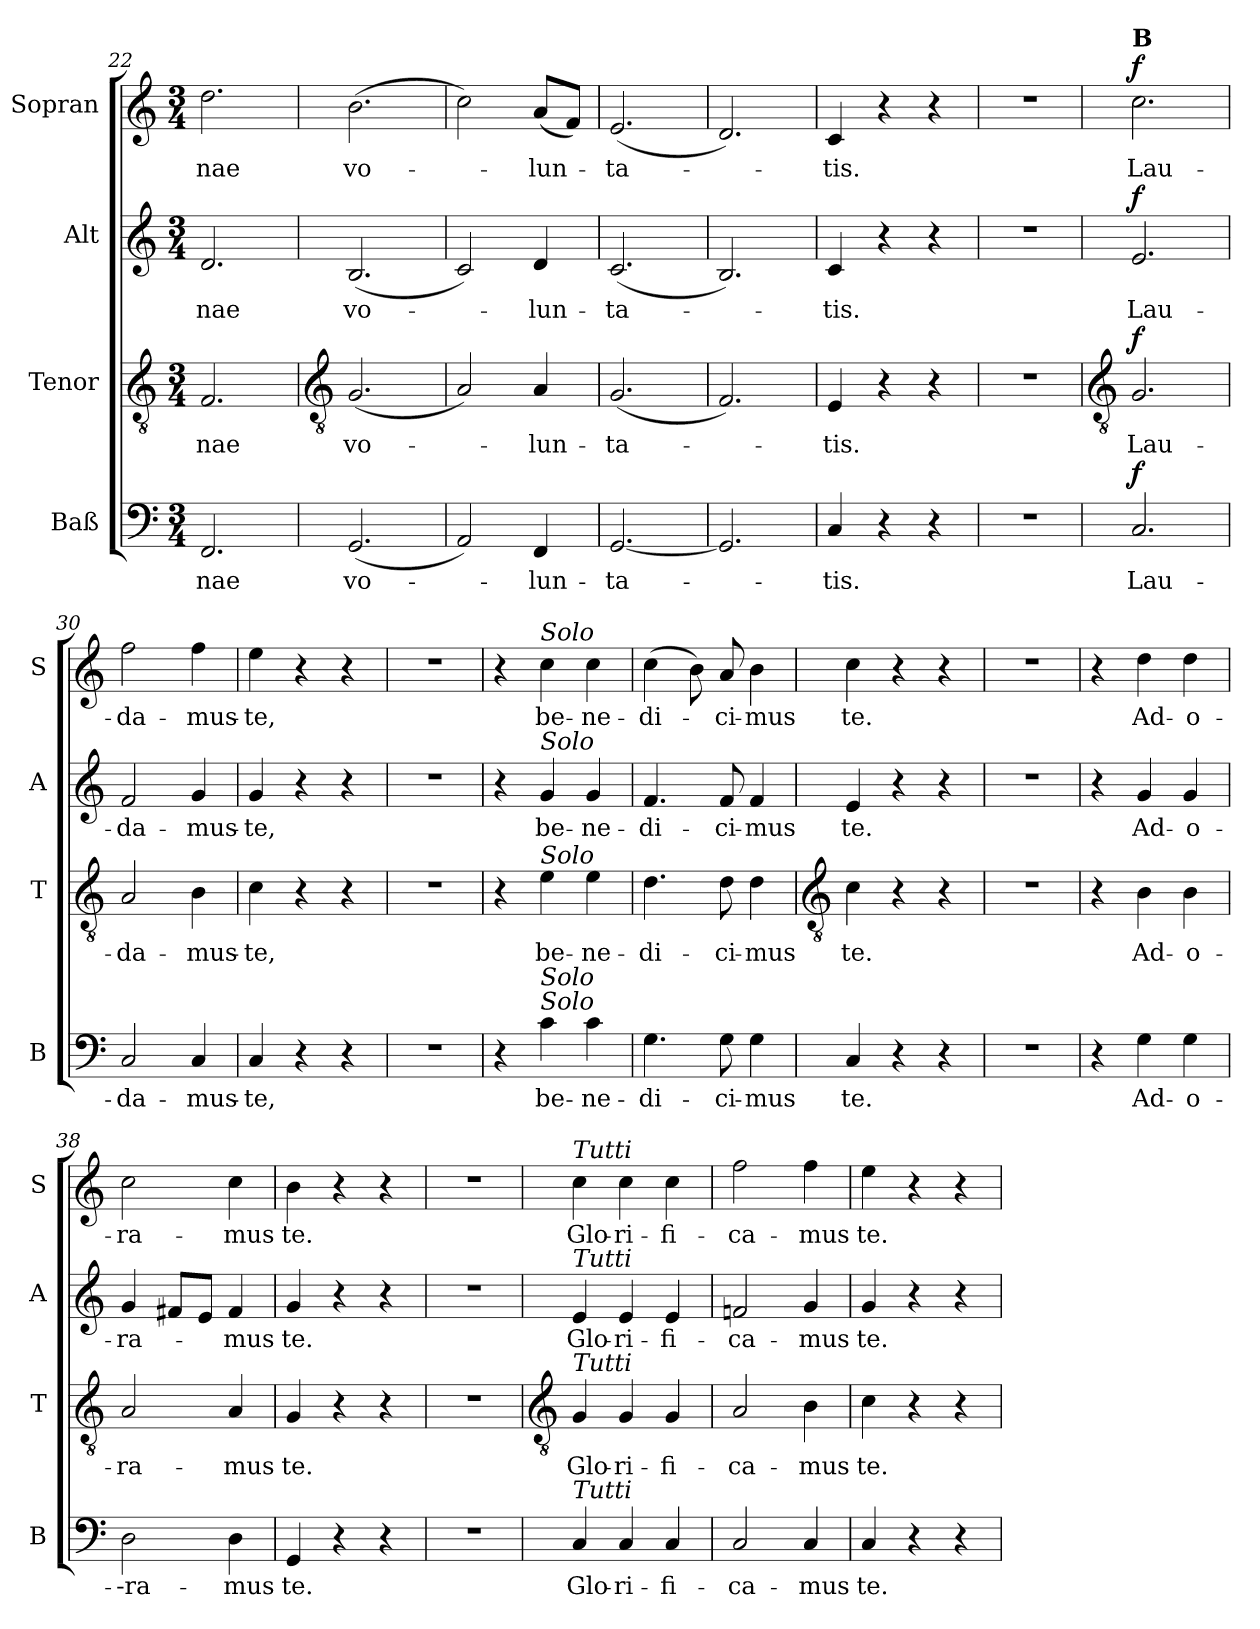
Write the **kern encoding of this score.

**kern	**text	**dynam	**kern	**text	**dynam	**kern	**text	**dynam	**kern	**text	**dynam
*part4	*part4	*part4	*part3	*part3	*part3	*part2	*part2	*part2	*part1	*part1	*part1
*staff4	*staff4	*staff4	*staff3	*staff3	*staff3	*staff2	*staff2	*staff2	*staff1	*staff1	*staff1
*I"Baß	*	*	*I"Tenor	*	*	*I"Alt	*	*	*I"Sopran	*	*
*I'B	*	*	*I'T	*	*	*I'A	*	*	*I'S	*	*
*clefF4	*	*	*clefGv2	*	*	*clefG2	*	*	*clefG2	*	*
*k[]	*	*	*k[]	*	*	*k[]	*	*	*k[]	*	*
*C:	*	*	*C:	*	*	*C:	*	*	*C:	*	*
*M3/4	*	*	*M3/4	*	*	*M3/4	*	*	*M3/4	*	*
=22	=22	=22	=22	=22	=22	=22	=22	=22	=22	=22	=22
!	!LO:LY:b	!	!	!LO:LY:b	!	!	!LO:LY:b	!	!	!LO:LY:b	!
2.FF	-nae	.	2.F	-nae	.	2.d	-nae	.	2.dd	-nae	.
!!LO:LB:g=z
=23	=23	=23	=23	=23	=23	=23	=23	=23	=23	=23	=23
*	*	*	*clefGv2	*	*	*	*	*	*	*	*
!	!LO:LY:b	!	!	!LO:LY:b	!	!	!LO:LY:b	!	!	!LO:LY:b	!
(<2.GG	vo-	.	(<2.G	vo-	.	(<2.B	vo-	.	(>2.b	vo-	.
=24	=24	=24	=24	=24	=24	=24	=24	=24	=24	=24	=24
2AA)	.	.	2A)	.	.	2c)	.	.	2cc)	.	.
!	!LO:LY:b	!	!	!LO:LY:b	!	!	!LO:LY:b	!	!	!LO:LY:b	!
4FF	-lun-	.	4A	-lun-	.	4d	-lun-	.	(<8aL	-lun-	.
.	.	.	.	.	.	.	.	.	8fJ)	.	.
=25	=25	=25	=25	=25	=25	=25	=25	=25	=25	=25	=25
!	!LO:LY:b	!	!	!LO:LY:b	!	!	!LO:LY:b	!	!	!LO:LY:b	!
[2.GG	-ta-	.	(<2.G	-ta-	.	(<2.c	-ta-	.	(<2.e	-ta-	.
=26	=26	=26	=26	=26	=26	=26	=26	=26	=26	=26	=26
2.GG]	.	.	2.F)	.	.	2.B)	.	.	2.d)	.	.
=27	=27	=27	=27	=27	=27	=27	=27	=27	=27	=27	=27
!	!LO:LY:b	!	!	!LO:LY:b	!	!	!LO:LY:b	!	!	!LO:LY:b	!
4C	-tis.	.	4E	-tis.	.	4c	-tis.	.	4c	-tis.	.
4r	.	.	4r	.	.	4r	.	.	4r	.	.
4r	.	.	4r	.	.	4r	.	.	4r	.	.
=28	=28	=28	=28	=28	=28	=28	=28	=28	=28	=28	=28
!LO:N:vis=1	!	!	!LO:N:vis=1	!	!	!LO:N:vis=1	!	!	!LO:N:vis=1	!	!
2.r	.	.	2.r	.	.	2.r	.	.	2.r	.	.
!!LO:LB:g=z
=29	=29	=29	=29	=29	=29	=29	=29	=29	=29	=29	=29
*	*	*	*clefGv2	*	*	*	*	*	*	*	*
!	!	!	!	!	!	!	!	!	!LO:TX:a:B:t=B	!	!
!	!LO:LY:b	!LO:DY:b	!	!LO:LY:b	!LO:DY:b	!	!LO:LY:b	!LO:DY:b	!	!LO:LY:b	!LO:DY:a
2.C	Lau-	f	2.G	Lau-	f	2.e	Lau-	f	2.cc	Lau-	f
=30	=30	=30	=30	=30	=30	=30	=30	=30	=30	=30	=30
!	!LO:LY:b	!	!	!LO:LY:b	!	!	!LO:LY:b	!	!	!LO:LY:b	!
2C	-da-	.	2A	-da-	.	2f	-da-	.	2ff	-da-	.
!	!LO:LY:b	!	!	!LO:LY:b	!	!	!LO:LY:b	!	!	!LO:LY:b	!
4C	-mus-	.	4B	-mus-	.	4g	-mus-	.	4ff	-mus-	.
=31	=31	=31	=31	=31	=31	=31	=31	=31	=31	=31	=31
!	!LO:LY:b	!	!	!LO:LY:b	!	!	!LO:LY:b	!	!	!LO:LY:b	!
4C	-te,	.	4c	-te,	.	4g	-te,	.	4ee	-te,	.
4r	.	.	4r	.	.	4r	.	.	4r	.	.
4r	.	.	4r	.	.	4r	.	.	4r	.	.
=32	=32	=32	=32	=32	=32	=32	=32	=32	=32	=32	=32
!LO:N:vis=1	!	!	!LO:N:vis=1	!	!	!LO:N:vis=1	!	!	!LO:N:vis=1	!	!
2.r	.	.	2.r	.	.	2.r	.	.	2.r	.	.
=33	=33	=33	=33	=33	=33	=33	=33	=33	=33	=33	=33
4r	.	.	4r	.	.	4r	.	.	4r	.	.
!	!	!	!	!	!	!	!	!	!LO:TX:a:i:t=Solo	!	!
!	!	!	!	!	!	!LO:TX:a:i:t=Solo	!	!	!	!	!
!	!	!	!LO:TX:a:i:t=Solo	!	!	!	!	!	!	!	!
!LO:TX:a:i:t=Solo	!	!	!	!	!	!	!	!	!	!	!
!LO:TX:a:i:t=Solo	!	!	!	!	!	!	!	!	!	!	!
!	!LO:LY:b	!	!	!LO:LY:b	!	!	!LO:LY:b	!	!	!LO:LY:b	!
4c	be-	.	4e	be-	.	4g	be-	.	4cc	be-	.
!	!LO:LY:b	!	!	!LO:LY:b	!	!	!LO:LY:b	!	!	!LO:LY:b	!
4c	-ne-	.	4e	-ne-	.	4g	-ne-	.	4cc	-ne-	.
=34	=34	=34	=34	=34	=34	=34	=34	=34	=34	=34	=34
!	!LO:LY:b	!	!	!LO:LY:b	!	!	!LO:LY:b	!	!	!LO:LY:b	!
4.G	-di-	.	4.d	-di-	.	4.f	-di-	.	(>4cc	-di-	.
.	.	.	.	.	.	.	.	.	8b)	.	.
!	!LO:LY:b	!	!	!LO:LY:b	!	!	!LO:LY:b	!	!	!LO:LY:b	!
8G	-ci-	.	8d	-ci-	.	8f	-ci-	.	8a	-ci-	.
!	!LO:LY:b	!	!	!LO:LY:b	!	!	!LO:LY:b	!	!	!LO:LY:b	!
4G	-mus	.	4d	-mus	.	4f	-mus	.	4b	-mus	.
!!LO:LB:g=z
=35	=35	=35	=35	=35	=35	=35	=35	=35	=35	=35	=35
*	*	*	*clefGv2	*	*	*	*	*	*	*	*
!	!LO:LY:b	!	!	!LO:LY:b	!	!	!LO:LY:b	!	!	!LO:LY:b	!
4C	te.	.	4c	te.	.	4e	te.	.	4cc	te.	.
4r	.	.	4r	.	.	4r	.	.	4r	.	.
4r	.	.	4r	.	.	4r	.	.	4r	.	.
=36	=36	=36	=36	=36	=36	=36	=36	=36	=36	=36	=36
!LO:N:vis=1	!	!	!LO:N:vis=1	!	!	!LO:N:vis=1	!	!	!LO:N:vis=1	!	!
2.r	.	.	2.r	.	.	2.r	.	.	2.r	.	.
=37	=37	=37	=37	=37	=37	=37	=37	=37	=37	=37	=37
4r	.	.	4r	.	.	4r	.	.	4r	.	.
!	!LO:LY:b	!	!	!LO:LY:b	!	!	!LO:LY:b	!	!	!LO:LY:b	!
4G	Ad-	.	4B	Ad-	.	4g	Ad-	.	4dd	Ad-	.
!	!LO:LY:b	!	!	!LO:LY:b	!	!	!LO:LY:b	!	!	!LO:LY:b	!
4G	-o-	.	4B	-o-	.	4g	-o-	.	4dd	-o-	.
=38	=38	=38	=38	=38	=38	=38	=38	=38	=38	=38	=38
!	!LO:LY:b	!	!	!LO:LY:b	!	!	!LO:LY:b	!	!	!LO:LY:b	!
2D	--ra-	.	2A	-ra-	.	4g	-ra-	.	2cc	-ra-	.
.	.	.	.	.	.	8f#XL	.	.	.	.	.
.	.	.	.	.	.	8eJ	.	.	.	.	.
!	!LO:LY:b	!	!	!LO:LY:b	!	!	!LO:LY:b	!	!	!LO:LY:b	!
4D	-mus	.	4A	-mus	.	4f#	-mus	.	4cc	-mus	.
=39	=39	=39	=39	=39	=39	=39	=39	=39	=39	=39	=39
!	!LO:LY:b	!	!	!LO:LY:b	!	!	!LO:LY:b	!	!	!LO:LY:b	!
4GG	te.	.	4G	te.	.	4g	te.	.	4b	te.	.
4r	.	.	4r	.	.	4r	.	.	4r	.	.
4r	.	.	4r	.	.	4r	.	.	4r	.	.
=40	=40	=40	=40	=40	=40	=40	=40	=40	=40	=40	=40
!LO:N:vis=1	!	!	!LO:N:vis=1	!	!	!LO:N:vis=1	!	!	!LO:N:vis=1	!	!
2.r	.	.	2.r	.	.	2.r	.	.	2.r	.	.
!!LO:LB:g=z
=41	=41	=41	=41	=41	=41	=41	=41	=41	=41	=41	=41
*	*	*	*clefGv2	*	*	*	*	*	*	*	*
!	!	!	!	!	!	!	!	!	!LO:TX:a:i:t=Tutti	!	!
!	!	!	!	!	!	!LO:TX:a:i:t=Tutti	!	!	!	!	!
!	!	!	!LO:TX:a:i:t=Tutti	!	!	!	!	!	!	!	!
!LO:TX:a:i:t=Tutti	!	!	!	!	!	!	!	!	!	!	!
!	!LO:LY:b	!	!	!LO:LY:b	!	!	!LO:LY:b	!	!	!LO:LY:b	!
4C	Glo-	.	4G	Glo-	.	4e	Glo-	.	4cc	Glo-	.
!	!LO:LY:b	!	!	!LO:LY:b	!	!	!LO:LY:b	!	!	!LO:LY:b	!
4C	-ri-	.	4G	-ri-	.	4e	-ri-	.	4cc	-ri-	.
!	!LO:LY:b	!	!	!LO:LY:b	!	!	!LO:LY:b	!	!	!LO:LY:b	!
4C	-fi-	.	4G	-fi-	.	4e	-fi-	.	4cc	-fi-	.
=42	=42	=42	=42	=42	=42	=42	=42	=42	=42	=42	=42
!	!LO:LY:b	!	!	!LO:LY:b	!	!	!LO:LY:b	!	!	!LO:LY:b	!
2C	-ca-	.	2A	-ca-	.	2fn	-ca-	.	2ff	-ca-	.
!	!LO:LY:b	!	!	!LO:LY:b	!	!	!LO:LY:b	!	!	!LO:LY:b	!
4C	-mus	.	4B	-mus	.	4g	-mus	.	4ff	-mus	.
=43	=43	=43	=43	=43	=43	=43	=43	=43	=43	=43	=43
!	!LO:LY:b	!	!	!LO:LY:b	!	!	!LO:LY:b	!	!	!LO:LY:b	!
4C	te.	.	4c	te.	.	4g	te.	.	4ee	te.	.
4r	.	.	4r	.	.	4r	.	.	4r	.	.
4r	.	.	4r	.	.	4r	.	.	4r	.	.
=	=	=	=	=	=	=	=	=	=	=	=
*-	*-	*-	*-	*-	*-	*-	*-	*-	*-	*-	*-
